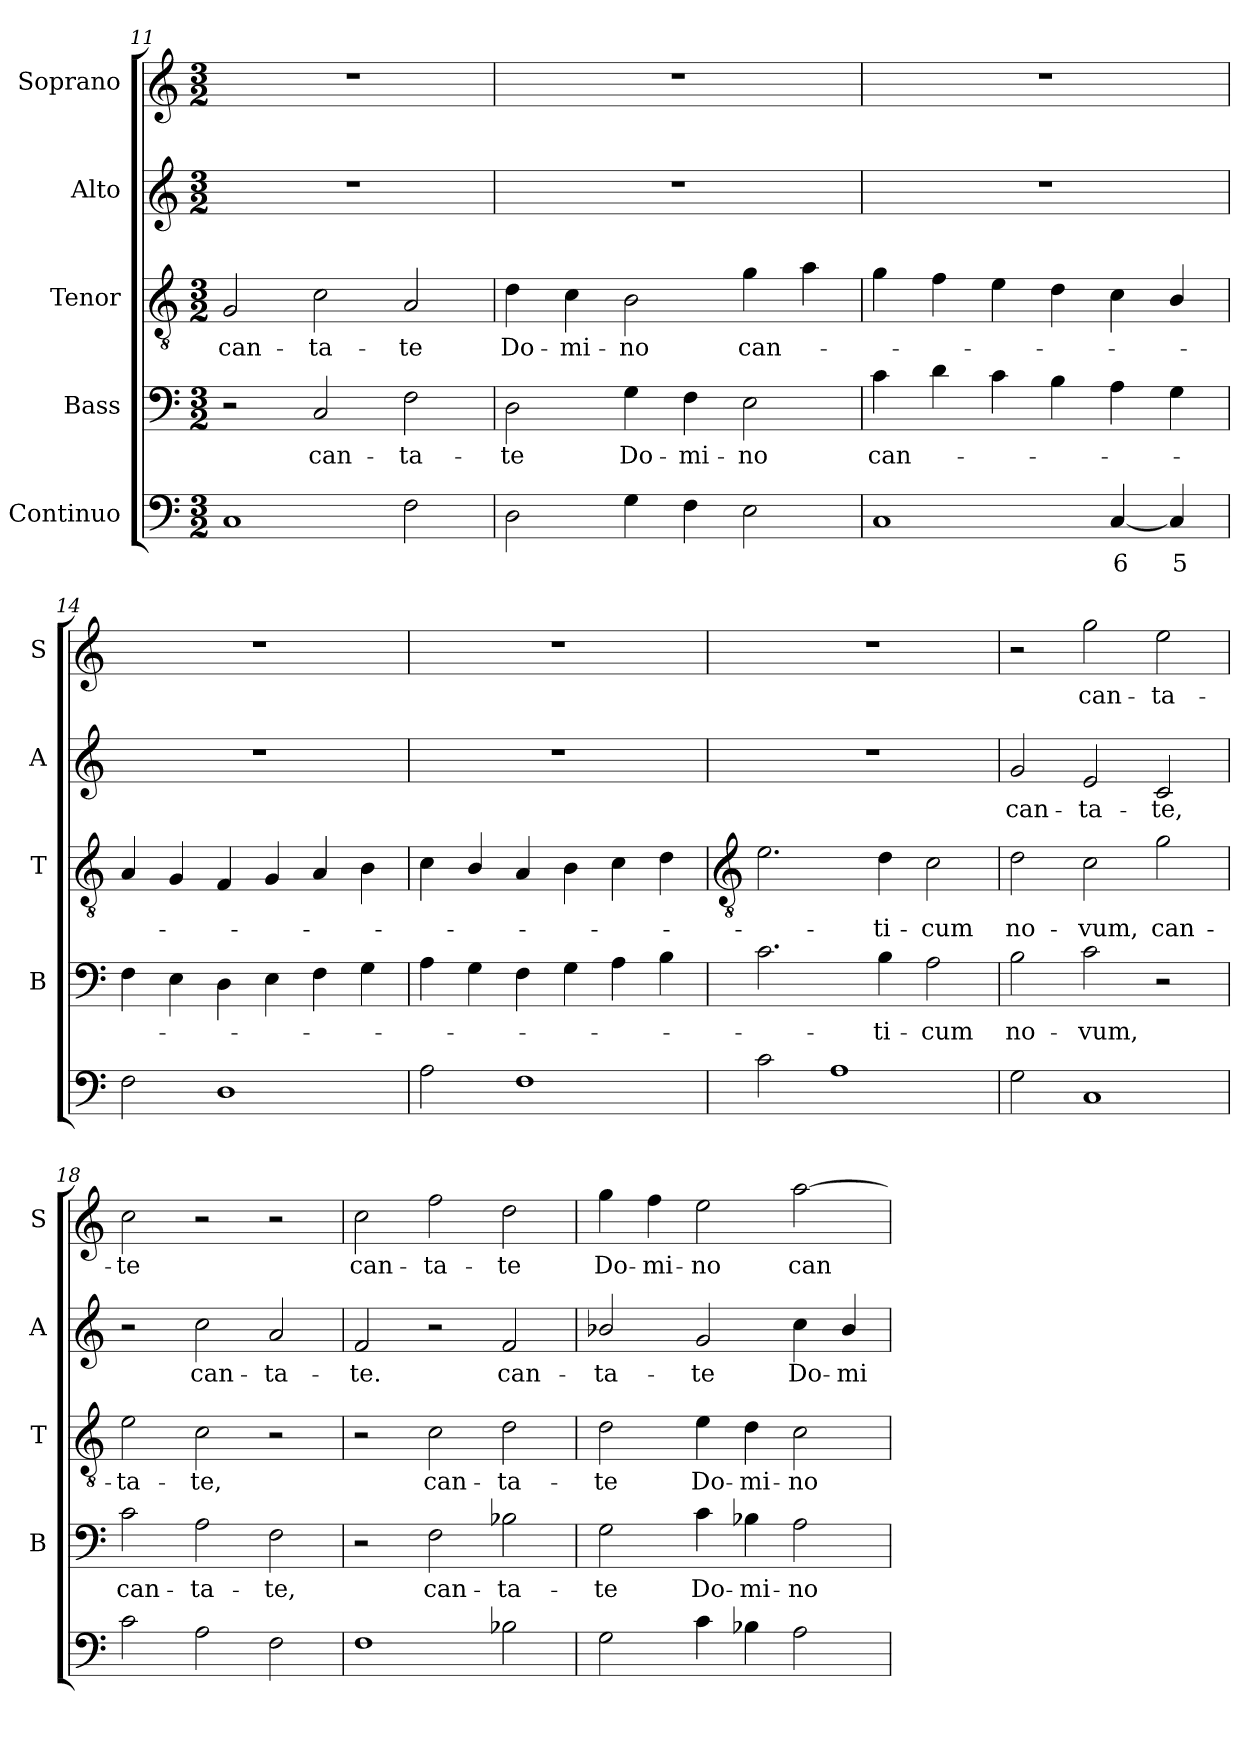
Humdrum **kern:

**kern	**text	**kern	**text	**kern	**text	**kern	**text	**kern	**text
*part5	*part5	*part4	*part4	*part3	*part3	*part2	*part2	*part1	*part1
*staff5	*staff5	*staff4	*staff4	*staff3	*staff3	*staff2	*staff2	*staff1	*staff1
*I"Continuo	*	*I"Bass	*	*I"Tenor	*	*I"Alto	*	*I"Soprano	*
*	*	*I'B	*	*I'T	*	*I'A	*	*I'S	*
*clefF4	*	*clefF4	*	*clefGv2	*	*clefG2	*	*clefG2	*
*k[]	*	*k[]	*	*k[]	*	*k[]	*	*k[]	*
*C:	*	*C:	*	*C:	*	*C:	*	*C:	*
*M3/2	*	*M3/2	*	*M3/2	*	*M3/2	*	*M3/2	*
=11	=11	=11	=11	=11	=11	=11	=11	=11	=11
!	!	!	!	!	!LO:LY:b	!LO:N:vis=1	!	!LO:N:vis=1	!
1C	.	2r	.	2G	can-	1.r	.	1.r	.
!	!	!	!LO:LY:b	!	!LO:LY:b	!	!	!	!
.	.	2C	can-	2c	-ta-	.	.	.	.
!	!	!	!LO:LY:b	!	!LO:LY:b	!	!	!	!
2F	.	2F	-ta-	2A	-te	.	.	.	.
=12	=12	=12	=12	=12	=12	=12	=12	=12	=12
!	!	!	!LO:LY:b	!	!LO:LY:b	!LO:N:vis=1	!	!LO:N:vis=1	!
2D	.	2D	-te	4d	Do-	1.r	.	1.r	.
!	!	!	!	!	!LO:LY:b	!	!	!	!
.	.	.	.	4c	-mi-	.	.	.	.
!	!	!	!LO:LY:b	!	!LO:LY:b	!	!	!	!
4G	.	4G	Do-	2B	-no	.	.	.	.
!	!	!	!LO:LY:b	!	!	!	!	!	!
4F	.	4F	-mi-	.	.	.	.	.	.
!	!	!	!LO:LY:b	!	!LO:LY:b	!	!	!	!
2E	.	2E	-no	4g	can-	.	.	.	.
.	.	.	.	4a	.	.	.	.	.
=13	=13	=13	=13	=13	=13	=13	=13	=13	=13
!	!	!	!LO:LY:b	!	!	!LO:N:vis=1	!	!LO:N:vis=1	!
1C	.	4c	can-	4g	.	1.r	.	1.r	.
.	.	4d	.	4f	.	.	.	.	.
.	.	4c	.	4e	.	.	.	.	.
.	.	4B	.	4d	.	.	.	.	.
!	!LO:LY:b	!	!	!	!	!	!	!	!
[4C	6	4A	.	4c	.	.	.	.	.
!	!LO:LY:b	!	!	!	!	!	!	!	!
4C]	5	4G	.	4B/	.	.	.	.	.
=14	=14	=14	=14	=14	=14	=14	=14	=14	=14
!	!	!	!	!	!	!LO:N:vis=1	!	!LO:N:vis=1	!
2F	.	4F	.	4A	.	1.r	.	1.r	.
.	.	4E	.	4G	.	.	.	.	.
1D	.	4D	.	4F	.	.	.	.	.
.	.	4E	.	4G	.	.	.	.	.
.	.	4F	.	4A	.	.	.	.	.
.	.	4G	.	4B	.	.	.	.	.
=15	=15	=15	=15	=15	=15	=15	=15	=15	=15
!	!	!	!	!	!	!LO:N:vis=1	!	!LO:N:vis=1	!
2A	.	4A	.	4c	.	1.r	.	1.r	.
.	.	4G	.	4B/	.	.	.	.	.
1F	.	4F	.	4A	.	.	.	.	.
.	.	4G	.	4B	.	.	.	.	.
.	.	4A	.	4c	.	.	.	.	.
.	.	4B	.	4d	.	.	.	.	.
!!LO:LB:g=z
=16	=16	=16	=16	=16	=16	=16	=16	=16	=16
*	*	*	*	*clefGv2	*	*	*	*	*
!	!	!	!	!	!	!LO:N:vis=1	!	!LO:N:vis=1	!
2c	.	2.c	.	2.e	.	1.r	.	1.r	.
1A	.	.	.	.	.	.	.	.	.
!	!	!	!LO:LY:b	!	!LO:LY:b	!	!	!	!
.	.	4B	ti-	4d	ti-	.	.	.	.
!	!	!	!LO:LY:b	!	!LO:LY:b	!	!	!	!
.	.	2A	-cum	2c	-cum	.	.	.	.
=17	=17	=17	=17	=17	=17	=17	=17	=17	=17
!	!	!	!LO:LY:b	!	!LO:LY:b	!	!LO:LY:b	!	!
2G	.	2B	no-	2d	no-	2g	can-	2r	.
!	!	!	!LO:LY:b	!	!LO:LY:b	!	!LO:LY:b	!	!LO:LY:b
1C	.	2c	-vum,	2c	-vum,	2e	-ta-	2gg	can-
!	!	!	!	!	!LO:LY:b	!	!LO:LY:b	!	!LO:LY:b
.	.	2r	.	2g	can-	2c	-te,	2ee	-ta-
=18	=18	=18	=18	=18	=18	=18	=18	=18	=18
!	!	!	!LO:LY:b	!	!LO:LY:b	!	!	!	!LO:LY:b
2c	.	2c	can-	2e	-ta-	2r	.	2cc	-te
!	!	!	!LO:LY:b	!	!LO:LY:b	!	!LO:LY:b	!	!
2A	.	2A	-ta-	2c	-te,	2cc	can-	2r	.
!	!	!	!LO:LY:b	!	!	!	!LO:LY:b	!	!
2F	.	2F	-te,	2r	.	2a	-ta-	2r	.
=19	=19	=19	=19	=19	=19	=19	=19	=19	=19
!	!	!	!	!	!	!	!LO:LY:b	!	!LO:LY:b
1F	.	2r	.	2r	.	2f	-te.	2cc	can-
!	!	!	!LO:LY:b	!	!LO:LY:b	!	!	!	!LO:LY:b
.	.	2F	can-	2c	can-	2r	.	2ff	-ta-
!	!	!	!LO:LY:b	!	!LO:LY:b	!	!LO:LY:b	!	!LO:LY:b
2B-X	.	2B-X	-ta-	2d	-ta-	2f	can-	2dd	-te
=20	=20	=20	=20	=20	=20	=20	=20	=20	=20
!	!	!	!LO:LY:b	!	!LO:LY:b	!	!LO:LY:b	!	!LO:LY:b
2G	.	2G	-te	2d	-te	2b-X/	-ta-	4gg	Do-
!	!	!	!	!	!	!	!	!	!LO:LY:b
.	.	.	.	.	.	.	.	4ff	-mi-
!	!	!	!LO:LY:b	!	!LO:LY:b	!	!LO:LY:b	!	!LO:LY:b
4c	.	4c	Do-	4e	Do-	2g	-te	2ee	-no
!	!	!	!LO:LY:b	!	!LO:LY:b	!	!	!	!
4B-X	.	4B-X	-mi-	4d	-mi-	.	.	.	.
!	!	!	!LO:LY:b	!	!LO:LY:b	!	!LO:LY:b	!	!LO:LY:b
2A	.	2A	-no	2c	-no	4cc	Do-	[2aa	can-
!	!	!	!	!	!	!	!LO:LY:b	!	!
.	.	.	.	.	.	4b-/	-mi-	.	.
=	=	=	=	=	=	=	=	=	=
*-	*-	*-	*-	*-	*-	*-	*-	*-	*-
